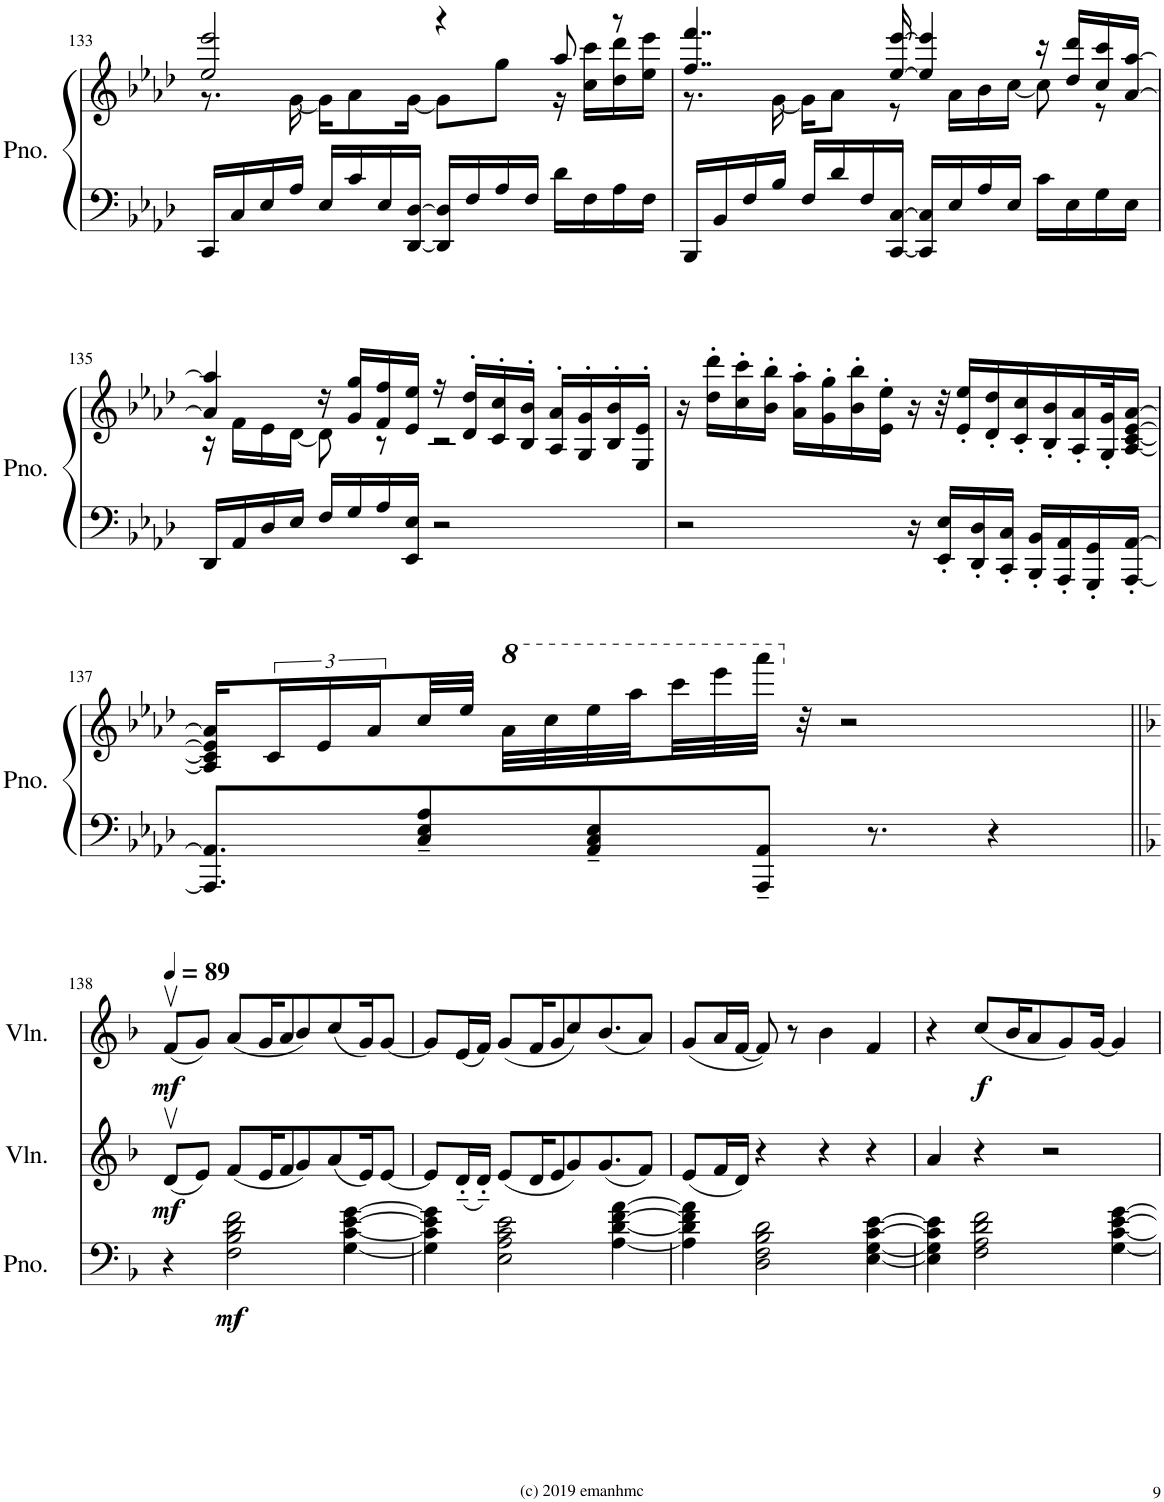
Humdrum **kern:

**kern	**kern	**dynam	**kern	**dynam	**kern	**dynam
*part3	*part3	*part3	*part2	*part2	*part1	*part1
*staff4	*staff3	*staff3/4	*staff2	*staff2	*staff1	*staff1
*I"Piano	*	*	*I"Violin	*	*I"Violin	*
*I'Pno.	*	*	*I'Vln.	*	*I'Vln.	*
!!LO:PB:g=z
*clefG2	*clefG2	*	*clefG2	*	*clefG2	*
*k[b-e-a-d-]	*k[b-e-a-d-]	*	*k[b-e-a-d-]	*	*k[b-e-a-d-]	*
*M4/4	*M4/4	*	*M4/4	*	*M4/4	*
*met(c)	*met(c)	*	*met(c)	*	*met(c)	*
=133	=133	=133	=133	=133	=133	=133
*	*^	*	*	*	*	*
16CC/LL	2ee-/ 2eee-/	8.r	.	1r	.	1r	.
16C/	.	.	.	.	.	.	.
16E-/	.	.	.	.	.	.	.
16A-/JJ	.	[16g\	.	.	.	.	.
16E-/LL	.	16g\KL]	.	.	.	.	.
16c/	.	8a-\	.	.	.	.	.
16E-/	.	.	.	.	.	.	.
[16DD-/ [16D-/JJ	.	[16g\Jk	.	.	.	.	.
16DD-/] 16D-/]LL	4r	8g\L]	.	.	.	.	.
16F/	.	.	.	.	.	.	.
16A-/	.	8gg\J	.	.	.	.	.
16F/JJ	.	.	.	.	.	.	.
16d-\LL	8aa-/	16r	.	.	.	.	.
16F\	.	16cc\ 16ccc\LL	.	.	.	.	.
16A-\	8r	16dd-\ 16ddd-\	.	.	.	.	.
16F\JJ	.	16ee-\ 16eee-\JJ	.	.	.	.	.
=134	=134	=134	=134	=134	=134	=134	=134
16BBB-/LL	4..ff/ 4..fff/	8.r	.	1r	.	1r	.
16BB-/	.	.	.	.	.	.	.
16F/	.	.	.	.	.	.	.
16B-/JJ	.	[16g\	.	.	.	.	.
16F/LL	.	16g\KL]	.	.	.	.	.
16d-/	.	8a-\J	.	.	.	.	.
16F/	.	.	.	.	.	.	.
[16CC/ [16C/JJ	[16ee-/ [16eee-/	8r	.	.	.	.	.
16CC/] 16C/]LL	4ee-/] 4eee-/]	.	.	.	.	.	.
16E-/	.	16a-\LL	.	.	.	.	.
16A-/	.	16b-\	.	.	.	.	.
16E-/JJ	.	[16cc\JJ	.	.	.	.	.
16c\LL	16r	8cc\]	.	.	.	.	.
16E-\	16dd-/ 16ddd-/LL	.	.	.	.	.	.
16G\	16cc/ 16ccc/	8r	.	.	.	.	.
16E-\JJ	[16a-/ [16aa-/JJ	.	.	.	.	.	.
!!LO:LB:g=z
=135	=135	=135	=135	=135	=135	=135	=135
16DD-/LL	4a-/] 4aa-/]	16r	.	1r	.	1r	.
16AA-/	.	16f\LL	.	.	.	.	.
16D-/	.	16e-\	.	.	.	.	.
16E-/JJ	.	[16d-\JJ	.	.	.	.	.
16F/LL	16r	8d-\]	.	.	.	.	.
16G/	16g/ 16gg/LL	.	.	.	.	.	.
16A-/	16f/ 16ff/	8r	.	.	.	.	.
16EE-/ 16E-/JJ	16e-/ 16ee-/JJ	.	.	.	.	.	.
2r	16r	2r	.	.	.	.	.
.	16d-/' 16dd-/'LL	.	.	.	.	.	.
.	16c/' 16cc/'	.	.	.	.	.	.
.	16B-/' 16b-/'JJ	.	.	.	.	.	.
.	16A-/' 16a-/'LL	.	.	.	.	.	.
.	16G/' 16g/'	.	.	.	.	.	.
.	16B-/' 16b-/'	.	.	.	.	.	.
.	16E-/' 16e-/'JJ	.	.	.	.	.	.
*	*v	*v	*	*	*	*	*
=136	=136	=136	=136	=136	=136	=136
2r	16r	.	1r	.	1r	.
.	16dd-\' 16ddd-\'LL	.	.	.	.	.
.	16cc\' 16ccc\'	.	.	.	.	.
.	16b-\' 16bb-\'JJ	.	.	.	.	.
.	16a-\' 16aa-\'LL	.	.	.	.	.
.	16g\' 16gg\'	.	.	.	.	.
.	16b-\' 16bb-\'	.	.	.	.	.
.	16e-\' 16ee-\'JJ	.	.	.	.	.
16r	16r	.	.	.	.	.
16EE-/' 16E-/'LL	32r	.	.	.	.	.
.	16e-/' 16ee-/'LL	.	.	.	.	.
16DD-/' 16D-/'	.	.	.	.	.	.
.	16d-/' 16dd-/'	.	.	.	.	.
16CC/' 16C/'JJ	.	.	.	.	.	.
.	16c/' 16cc/'	.	.	.	.	.
16BBB-/' 16BB-/'LL	.	.	.	.	.	.
.	16B-/' 16b-/'	.	.	.	.	.
16AAA-/' 16AA-/'	.	.	.	.	.	.
.	16A-/' 16a-/'	.	.	.	.	.
16GGG/' 16GG/'	.	.	.	.	.	.
.	32G/' 32g/'K	.	.	.	.	.
[16AAA-/' [16AA-/'JJ	[16A-/ [16c/ [16e-/ [16a-/JJ	.	.	.	.	.
!!LO:LB:g=z
=137	=137	=137	=137	=137	=137	=137
8.AAA-/] 8.AA-/]L	16A-/] 16c/] 16e-/] 16a-/]LL	.	1r	.	1r	.
.	24c/	.	.	.	.	.
.	24e-/	.	.	.	.	.
.	24a-/	.	.	.	.	.
8C/~ 8E-/~ 8A-/~	32cc/L	.	.	.	.	.
.	32ee-/JJJ	.	.	.	.	.
*	*8va	*	*	*	*	*
.	32aa-\LLL	.	.	.	.	.
.	32ccc\	.	.	.	.	.
8AA-/~ 8C/~ 8E-/~	32eee-\	.	.	.	.	.
.	32aaa-\	.	.	.	.	.
.	32cccc\	.	.	.	.	.
.	32eeee-\	.	.	.	.	.
8AAA-/~ 8AA-/~J	32aaaa-\JJJ	.	.	.	.	.
*	*X8va	*	*	*	*	*
.	32r	.	.	.	.	.
.	2r	.	.	.	.	.
8.r	.	.	.	.	.	.
4r	.	.	.	.	.	.
!!LO:LB:g=z
=138||	=138||	=138||	=138||	=138||	=138||	=138||
*k[b-]	*k[b-]	*	*k[b-]	*	*k[b-]	*
*	*	*	*	*	*MM89	*
!	!	!	!	!LO:DY:b	!	!LO:DY:b
4r	4r	.	(8dv/L	mf	(8fv/L	mf
.	.	.	8e/J)	.	8g/J)	.
!	!	!LO:DY:b=2	!	!	!	!
2F\ 2B-\ 2d\ 2f\	4r	mf	(8f/L	.	(8a/L	.
.	.	.	16e/K	.	16g/K	.
.	.	.	8f/	.	8a/	.
.	2r	.	.	.	.	.
.	.	.	8g/)	.	8b-/)	.
.	.	.	(8a/	.	(8cc/	.
[4G\ [4c\ [4e\ [4g\	.	.	.	.	.	.
.	.	.	16e/K)	.	16g/K)	.
.	.	.	[8e/J	.	[8g/J	.
=139	=139	=139	=139	=139	=139	=139
4G\] 4c\] 4e\] 4g\]	4r	.	8e/L]	.	8g/L]	.
.	.	.	(16d'~/L	.	(16e/L	.
.	.	.	16d'~/JJ)	.	16f/JJ)	.
2E\ 2A\ 2c\ 2e\	4r	.	(8e/L	.	(8g/L	.
.	.	.	16d/K	.	16f/K	.
.	.	.	8e/	.	8g/	.
.	2r	.	.	.	.	.
.	.	.	8g/)	.	8cc/)	.
.	.	.	(8.g/	.	(8.b-/	.
[4A\ [4d\ [4f\ [4a\	.	.	.	.	.	.
.	.	.	8f/J)	.	8a/J)	.
=140	=140	=140	=140	=140	=140	=140
4A\] 4d\] 4f\] 4a\]	4r	.	(8e/L	.	(8g/L	.
.	.	.	16f/L	.	16a/L	.
.	.	.	16d/JJ)	.	[16f/JJ	.
2D\ 2F\ 2B-\ 2d\	4r	.	4r	.	8f/])	.
.	.	.	.	.	8r	.
.	2r	.	4r	.	4b-\	.
[4E\ [4G\ [4c\ [4e\	.	.	4r	.	4f/	.
=141	=141	=141	=141	=141	=141	=141
4E\] 4G\] 4c\] 4e\]	4r	.	4a/	.	4r	.
!	!	!	!	!	!	!LO:DY:b
2F\ 2A\ 2d\ 2f\	4r	.	4r	.	(8cc/L	f
.	.	.	.	.	16b-/K	.
.	.	.	.	.	8a/	.
.	2r	.	2r	.	.	.
.	.	.	.	.	8g/)	.
.	.	.	.	.	[16g/Jk	.
[4G\ [4c\ [4e\ [4g\	.	.	.	.	4g/]	.
=	=	=	=	=	=	=
*-	*-	*-	*-	*-	*-	*-
